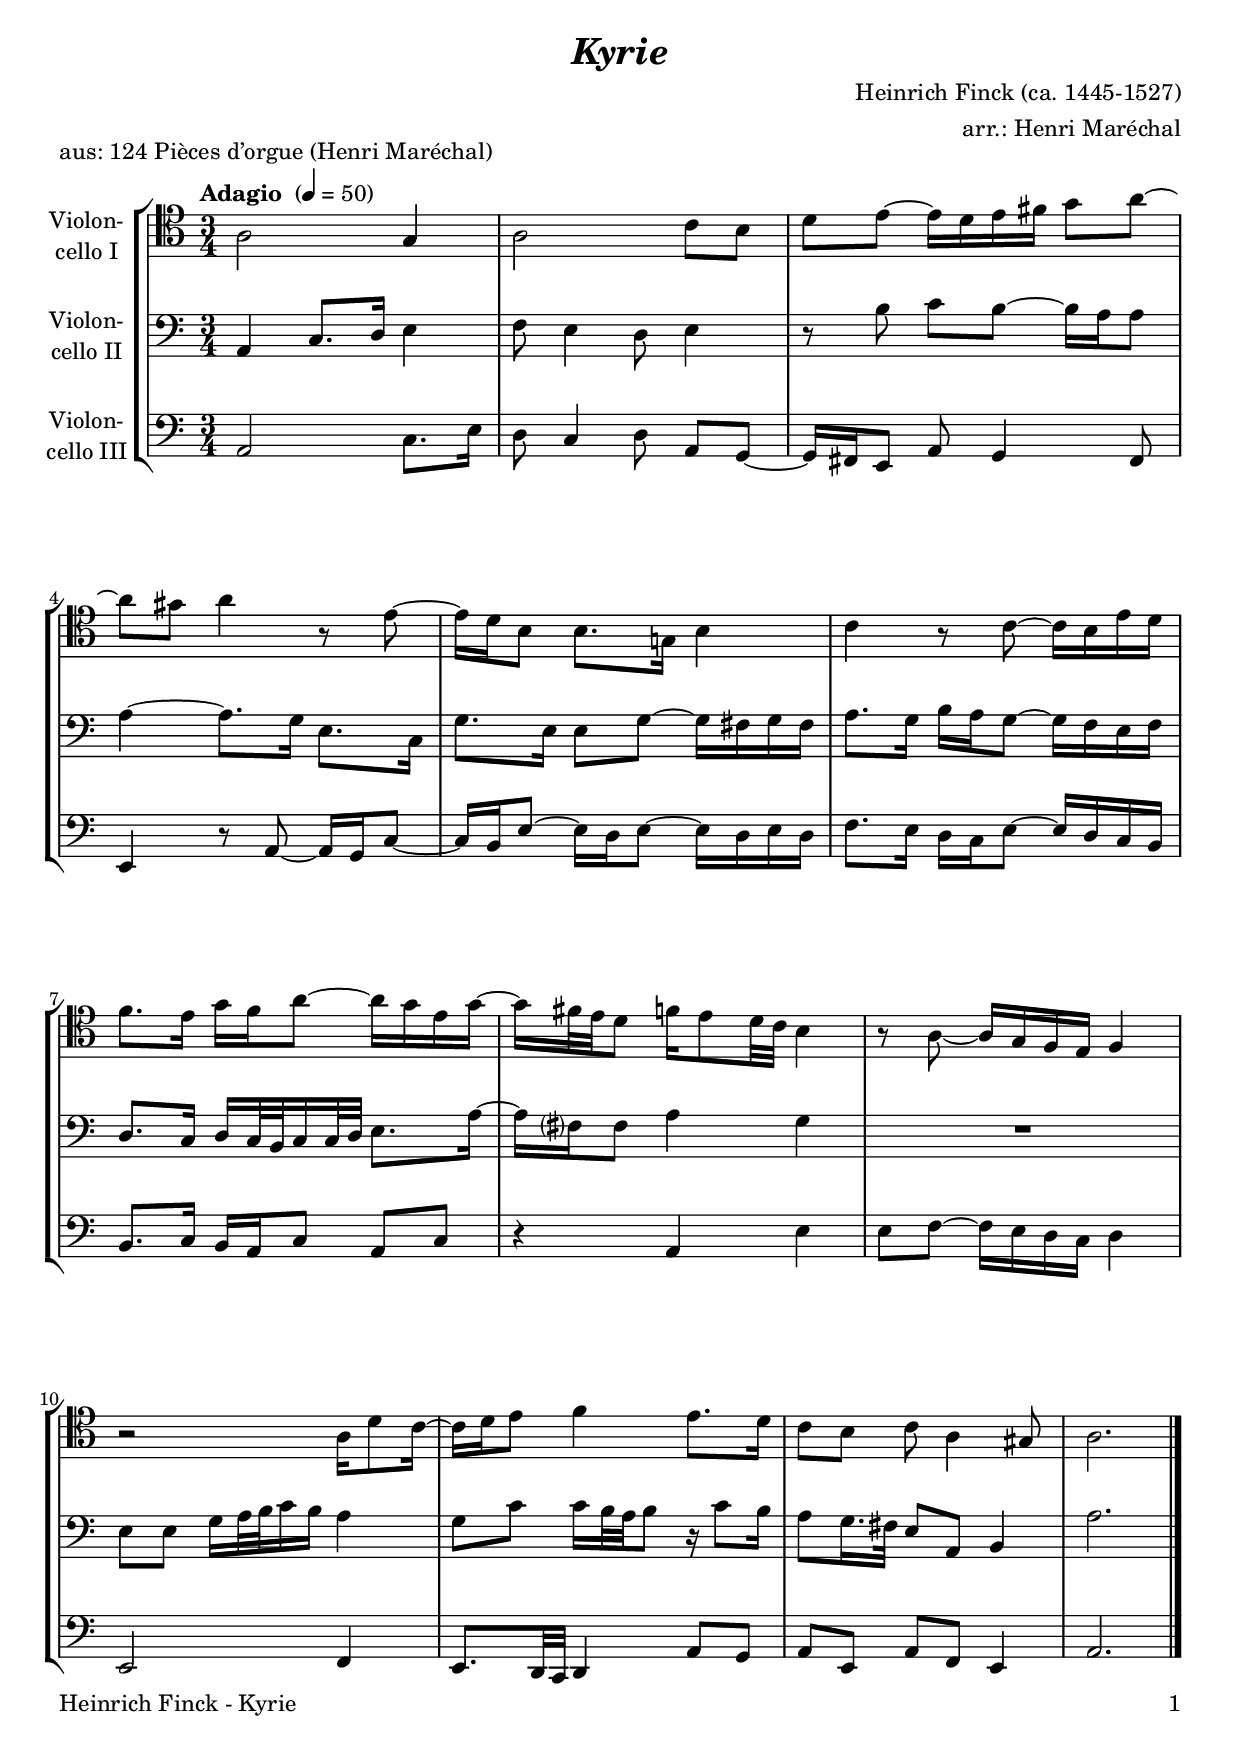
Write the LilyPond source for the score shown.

\version "2.18.2"
\include "deutsch.ly"
  
#(set-global-staff-size 20)

\header {
  title     = \markup \bold \italic "Kyrie"
  composer  = "Heinrich Finck (ca. 1445-1527)"
  arranger  = "arr.: Henri Maréchal"
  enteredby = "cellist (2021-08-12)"
  piece     = "aus: 124 Pièces d’orgue (Henri Maréchal)"
}

voiceconsts = {
  \key d \minor
  \time 3/4
  \clef "bass"
%  \numericTimeSignature
  \compressEmptyMeasures
  % Set default beaming for all staves
  \set Timing.beamExceptions = #'()
  \set Timing.baseMoment     = #(ly:make-moment 1 4)
  \set Timing.beatStructure  = #'(1 1 1)
  \tempo "Adagio " 4=50
}

micl = "clarinet"
mifl = "flute"
miob = "oboe"
mifh = "french horn"
misx = "tenor sax"
mist = "string ensemble 1"
miba = "cello"
%miba = "pizzicato strings"

daca = \mark \markup \box \italic "D.C."
pizz = \markup \bold \italic "pizz."
rall = \mark \markup \box \italic "rall."
rit  = \mark \markup \box \italic "riten."

va = \relative c' {
  \voiceconsts 
  \clef "tenor"

  d2 c4
  d2 f8 e
  g a~ a16 g a h c8 d~

  d cis d4 r8 a~
  a16 g e8 e8. c!16 e4
  f r8 f~ f16 e a g

  b8. a16 c b d8~ d16 c a c~
  c h!32 a g8 b16 a8 g32 f e4
  r8 d~ d16 c b a b4

  r2 d16 g8 f16~
  f g a8 b4 a8. g16
  f8 e f d4 cis8
  d2. \bar "|."
}

vb = \relative c {
  \voiceconsts 

  d4 f8. g16 a4
  b8 a4 g8 a4
  r8 e' f e~ e16 d d8

  d4~ d8. c16 a8. f16
  c'8. a16 a8 c~ c16 h c h
  d8. c16 e d c8~ c16 b a b

  g8. f16 g f32 e f16 f32 g a8. d16~
  d h? h8 d4 c
  R2.

  a8 a c16 d32 e f16e d4
  c8 f f16 e32 d e8 r16 f8 e16
  d8 c16. h32 a8 d, e4
  d'2. \bar "|."
}

vc = \relative c {
  \voiceconsts 

  d2 f8. a16
  g8 f4 g8 d c~
  c16 h a8 d c4 h8

  a4 r8 d~ d16 c f8~
  f16 e a8~ a16 g a8~ a16 g a g
  b8. a16 g f a8~ a16 g f e

  e8. f16 e d f8 d f
  r4 d a'
  a8 b~ b16 a g f g4

  a,2 b4
  a8. g32 f g4 d'8 c
  d a d b a4
  d2. \bar "|."
}


music = \new StaffGroup <<
      \new Staff {
	\set Staff.midiInstrument = \miba
	\set Staff.instrumentName = \markup \center-column { "Violon-" "cello I" }
	\transpose d a, { \va }
      }

      \new Staff {
	\set Staff.midiInstrument = \miba
	\set Staff.instrumentName = \markup \center-column { "Violon-" "cello II" }
	\transpose d a, { \vb }
      }

      \new Staff {
	\set Staff.midiInstrument = \miba
	\set Staff.instrumentName = \markup \center-column { "Violon-" "cello III" }
	\transpose d a, { \vc }
      }
>>

\book {
   \paper {
    print-page-number = ##t
    print-first-page-number = ##t
    ragged-last-bottom = ##f
    oddHeaderMarkup = \markup \null
    evenHeaderMarkup = \markup \null
    oddFooterMarkup = \markup {
      \fill-line {
        \on-the-fly #print-page-number-check-first
        "Heinrich Finck - Kyrie" \fromproperty #'page:page-number-string
      }
    }
    evenFooterMarkup = \oddFooterMarkup
  } \score {
    \music
    \layout {}
  }

  \score {
    \unfoldRepeats \music

    \midi {
      \context {
        \Score
      }
    }
  }
}